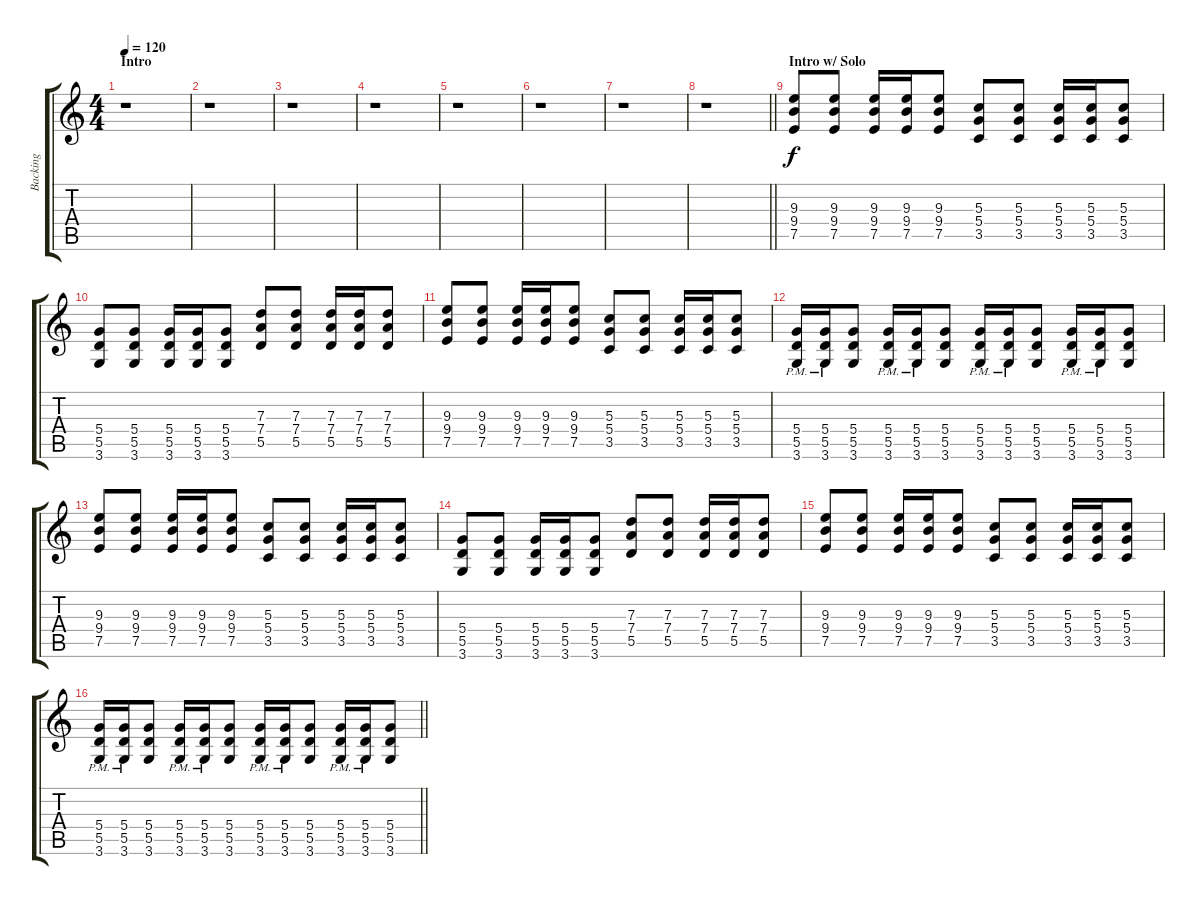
\track ("Backing" "Backing") {instrument overdrivenguitar}
\staff {score tabs}
\tuning (E4 B3 G3 D3 A2 E2) {hide}
\ts (4 4)
\section ("" "Intro")
\tempo 120
\clef g2
\ks c
r.1{dy f instrument overdrivenguitar} |
r.1 |
r.1 |
r.1 |
r.1 |
r.1 |
r.1 |
\barLineRight lightlight
r.1 |
\section ("" "Intro w/ Solo")
(9.3 9.4 7.5).8 (9.3 9.4 7.5).8 (9.3 9.4 7.5).16 (9.3 9.4 7.5).16 (9.3 9.4 7.5).8 (5.3 5.4 3.5).8 (5.3 5.4 3.5).8 (5.3 5.4 3.5).16 (5.3 5.4 3.5).16 (5.3 5.4 3.5).8 |
(5.4 5.5 3.6).8 (5.4 5.5 3.6).8 (5.4 5.5 3.6).16 (5.4 5.5 3.6).16 (5.4 5.5 3.6).8 (7.3 7.4 5.5).8 (7.3 7.4 5.5).8 (7.3 7.4 5.5).16 (7.3 7.4 5.5).16 (7.3 7.4 5.5).8 |
(9.3 9.4 7.5).8 (9.3 9.4 7.5).8 (9.3 9.4 7.5).16 (9.3 9.4 7.5).16 (9.3 9.4 7.5).8 (5.3 5.4 3.5).8 (5.3 5.4 3.5).8 (5.3 5.4 3.5).16 (5.3 5.4 3.5).16 (5.3 5.4 3.5).8 |
(5.4{pm} 5.5{pm} 3.6{pm}).16 (5.4{pm} 5.5{pm} 3.6{pm}).16 (5.4 5.5 3.6).8 (5.4{pm} 5.5{pm} 3.6{pm}).16 (5.4{pm} 5.5 3.6{pm}).16 (5.4 5.5 3.6).8 (5.4{pm} 5.5{pm} 3.6{pm}).16 (5.4{pm} 5.5{pm} 3.6{pm}).16 (5.4 5.5 3.6).8 (5.4{pm} 5.5{pm} 3.6{pm}).16 (5.4{pm} 5.5{pm} 3.6{pm}).16 (5.4 5.5 3.6).8 |
(9.3 9.4 7.5).8 (9.3 9.4 7.5).8 (9.3 9.4 7.5).16 (9.3 9.4 7.5).16 (9.3 9.4 7.5).8 (5.3 5.4 3.5).8 (5.3 5.4 3.5).8 (5.3 5.4 3.5).16 (5.3 5.4 3.5).16 (5.3 5.4 3.5).8 |
(5.4 5.5 3.6).8 (5.4 5.5 3.6).8 (5.4 5.5 3.6).16 (5.4 5.5 3.6).16 (5.4 5.5 3.6).8 (7.3 7.4 5.5).8 (7.3 7.4 5.5).8 (7.3 7.4 5.5).16 (7.3 7.4 5.5).16 (7.3 7.4 5.5).8 |
(9.3 9.4 7.5).8 (9.3 9.4 7.5).8 (9.3 9.4 7.5).16 (9.3 9.4 7.5).16 (9.3 9.4 7.5).8 (5.3 5.4 3.5).8 (5.3 5.4 3.5).8 (5.3 5.4 3.5).16 (5.3 5.4 3.5).16 (5.3 5.4 3.5).8 |
\barLineRight lightlight
(5.4{pm} 5.5{pm} 3.6{pm}).16 (5.4{pm} 5.5{pm} 3.6{pm}).16 (5.4 5.5 3.6).8 (5.4{pm} 5.5{pm} 3.6{pm}).16 (5.4{pm} 5.5 3.6{pm}).16 (5.4 5.5 3.6).8 (5.4{pm} 5.5{pm} 3.6{pm}).16 (5.4{pm} 5.5{pm} 3.6{pm}).16 (5.4 5.5 3.6).8 (5.4{pm} 5.5{pm} 3.6{pm}).16 (5.4{pm} 5.5{pm} 3.6{pm}).16 (5.4 5.5 3.6).8
